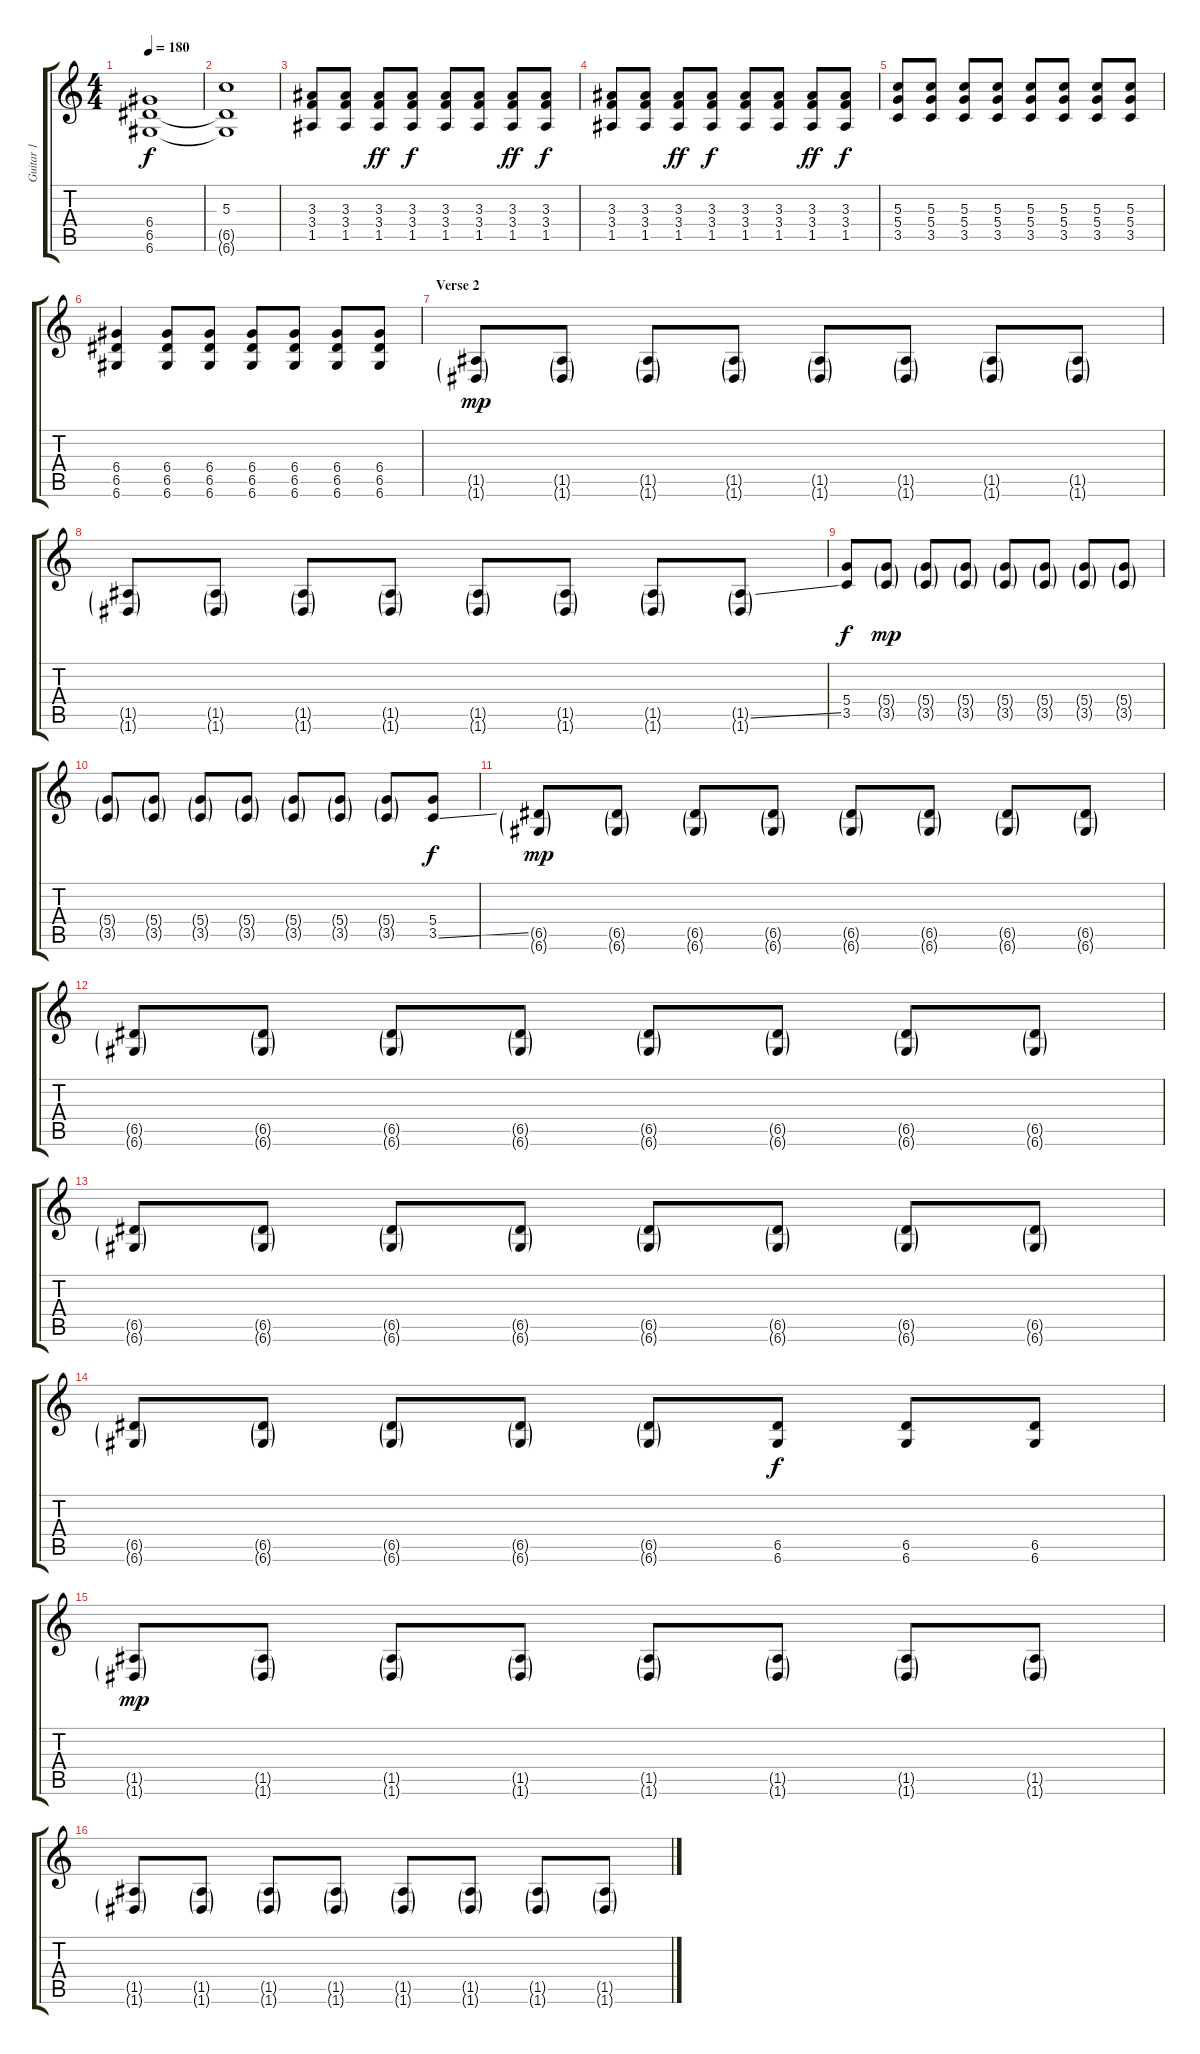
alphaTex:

\track ("Guitar 1" "Guitar 1") {instrument overdrivenguitar}
\staff {score tabs}
\tuning (E4 B3 G3 D3 A2 D2) {hide}
\ts (4 4)
\tempo 180
\clef g2
\ks c
(6.4 6.5 6.6).1{dy f} |
(5.3{t} 6.5{t} 6.6{t}).1 |
(3.3 3.4 1.5).8 (3.3 3.4 1.5).8 (3.3 3.4 1.5).8{dy ff} (3.3 3.4 1.5).8{dy f} (3.3 3.4 1.5).8 (3.3 3.4 1.5).8 (3.3 3.4 1.5).8{dy ff} (3.3 3.4 1.5).8{dy f} |
(3.3 3.4 1.5).8 (3.3 3.4 1.5).8 (3.3 3.4 1.5).8{dy ff} (3.3 3.4 1.5).8{dy f} (3.3 3.4 1.5).8 (3.3 3.4 1.5).8 (3.3 3.4 1.5).8{dy ff} (3.3 3.4 1.5).8{dy f} |
(5.3 5.4 3.5).8 (5.3 5.4 3.5).8 (5.3 5.4 3.5).8 (5.3 5.4 3.5).8 (5.3 5.4 3.5).8 (5.3 5.4 3.5).8 (5.3 5.4 3.5).8 (5.3 5.4 3.5).8 |
(6.4 6.5 6.6).4 (6.4 6.5 6.6).8 (6.4 6.5 6.6).8 (6.4 6.5 6.6).8 (6.4 6.5 6.6).8 (6.4 6.5 6.6).8 (6.4 6.5 6.6).8 |
\section ("" "Verse 2")
(1.5{g} 1.6{g}).8{dy mp instrument electricguitarmuted} (1.5{g} 1.6{g}).8 (1.5{g} 1.6{g}).8 (1.5{g} 1.6{g}).8 (1.5{g} 1.6{g}).8 (1.5{g} 1.6{g}).8 (1.5{g} 1.6{g}).8 (1.5{g} 1.6{g}).8 |
(1.5{g} 1.6{g}).8 (1.5{g} 1.6{g}).8 (1.5{g} 1.6{g}).8 (1.5{g} 1.6{g}).8 (1.5{g} 1.6{g}).8 (1.5{g} 1.6{g}).8 (1.5{g} 1.6{g}).8 (1.5{ss g} 1.6{g}).8 |
(5.4 3.5).8{dy f} (5.4{g} 3.5{g}).8{dy mp} (5.4{g} 3.5{g}).8 (5.4{g} 3.5{g}).8 (5.4{g} 3.5{g}).8 (5.4{g} 3.5{g}).8 (5.4{g} 3.5{g}).8 (5.4{g} 3.5{g}).8 |
(5.4{g} 3.5{g}).8 (5.4{g} 3.5{g}).8 (5.4{g} 3.5{g}).8 (5.4{g} 3.5{g}).8 (5.4{g} 3.5{g}).8 (5.4{g} 3.5{g}).8 (5.4{g} 3.5{g}).8 (5.4 3.5{ss}).8{dy f} |
(6.5{g} 6.6{g}).8{dy mp} (6.5{g} 6.6{g}).8 (6.5{g} 6.6{g}).8 (6.5{g} 6.6{g}).8 (6.5{g} 6.6{g}).8 (6.5{g} 6.6{g}).8 (6.5{g} 6.6{g}).8 (6.5{g} 6.6{g}).8 |
(6.5{g} 6.6{g}).8 (6.5{g} 6.6{g}).8 (6.5{g} 6.6{g}).8 (6.5{g} 6.6{g}).8 (6.5{g} 6.6{g}).8 (6.5{g} 6.6{g}).8 (6.5{g} 6.6{g}).8 (6.5{g} 6.6{g}).8 |
(6.5{g} 6.6{g}).8 (6.5{g} 6.6{g}).8 (6.5{g} 6.6{g}).8 (6.5{g} 6.6{g}).8 (6.5{g} 6.6{g}).8 (6.5{g} 6.6{g}).8 (6.5{g} 6.6{g}).8 (6.5{g} 6.6{g}).8 |
(6.5{g} 6.6{g}).8 (6.5{g} 6.6{g}).8 (6.5{g} 6.6{g}).8 (6.5{g} 6.6{g}).8 (6.5{g} 6.6{g}).8 (6.5 6.6).8{dy f} (6.5 6.6).8 (6.5 6.6).8 |
(1.5{g} 1.6{g}).8{dy mp} (1.5{g} 1.6{g}).8 (1.5{g} 1.6{g}).8 (1.5{g} 1.6{g}).8 (1.5{g} 1.6{g}).8 (1.5{g} 1.6{g}).8 (1.5{g} 1.6{g}).8 (1.5{g} 1.6{g}).8 |
(1.5{g} 1.6{g}).8 (1.5{g} 1.6{g}).8 (1.5{g} 1.6{g}).8 (1.5{g} 1.6{g}).8 (1.5{g} 1.6{g}).8 (1.5{g} 1.6{g}).8 (1.5{g} 1.6{g}).8 (1.5{ss g} 1.6{g}).8
